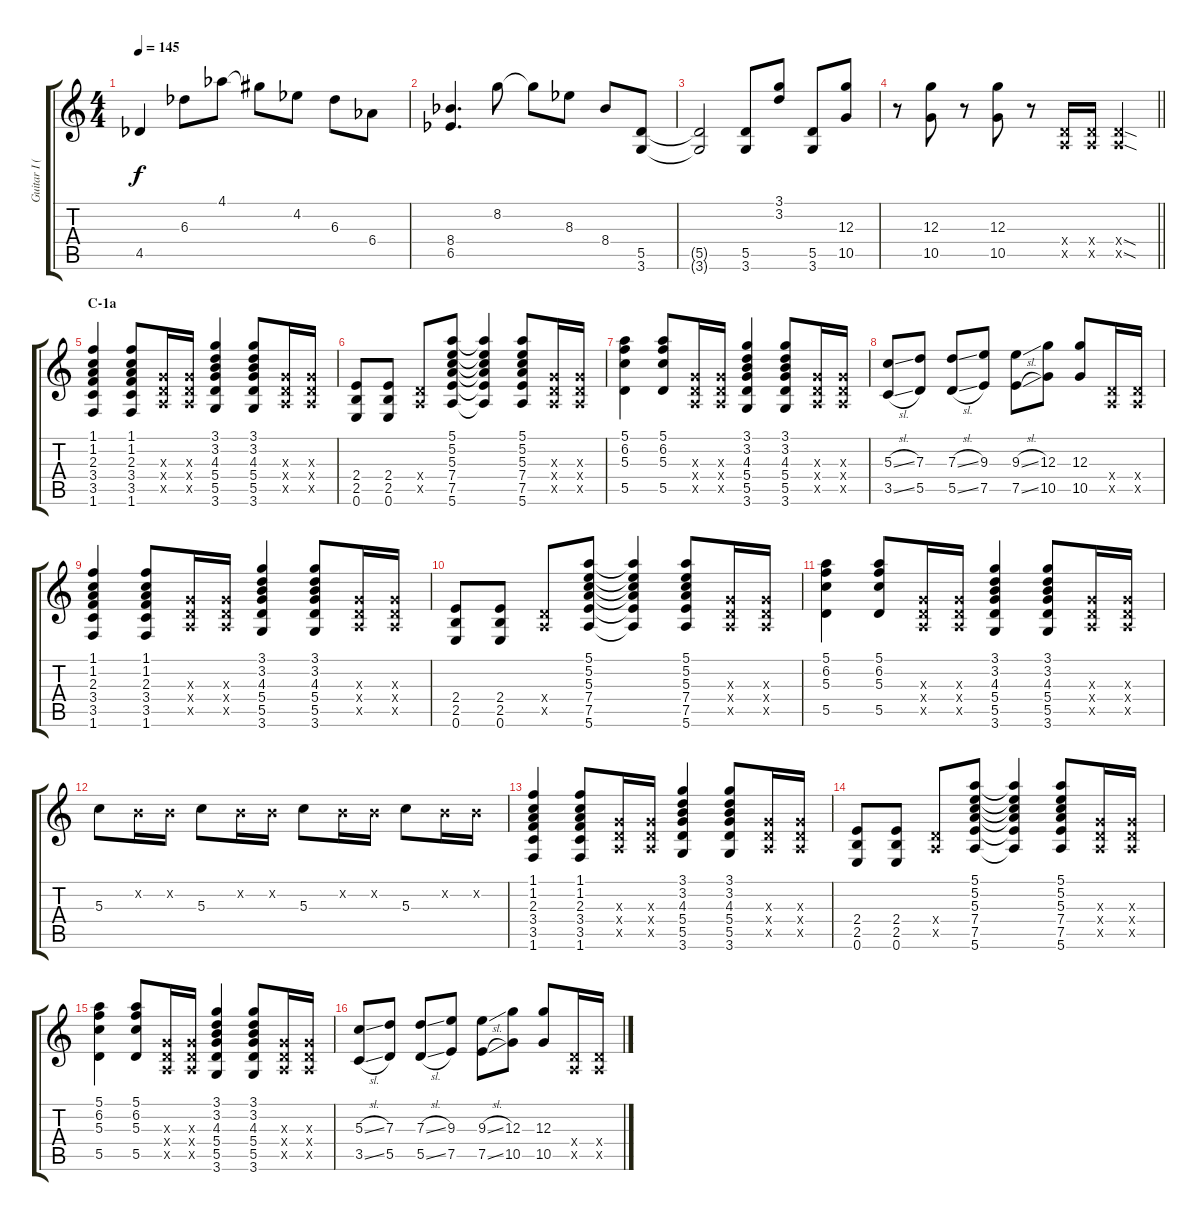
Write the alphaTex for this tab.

\track ("Guitar I (Hirasawa Yui)" "Guitar I (") {instrument overdrivenguitar}
\staff {score tabs}
\tuning (E4 B3 G3 D3 A2 E2) {hide}
\ts (4 4)
\tempo 145
\clef g2
\ks c
4.5{acc b}.4{dy f} 6.3{acc b}.8 4.1{acc b}.8 4.1{t}.8 4.2{acc b}.8 6.3{acc b}.8 6.4{acc b}.8 |
(8.4{acc b} 6.5{acc b}).4{d} 8.2.8 8.2{t}.8 8.3{acc b}.8 8.4{acc b}.8 (5.5 3.6).8 |
(5.5{t} 3.6{t}).2 (5.5 3.6).8 (3.1 3.2).8 (5.5 3.6).8 (12.3 10.5).8 |
\barLineRight lightlight
r.8 (12.3 10.5).8 r.8 (12.3 10.5).8 r.8 (0.4{x} 0.5{x}).16 (0.4{x} 0.5{x}).16 (0.4{sod x} 0.5{sod x}).4 |
\section ("" "C-1a")
(1.1 1.2 2.3 3.4 3.5 1.6).4 (1.1 1.2 2.3 3.4 3.5 1.6).8 (0.3{x} 0.4{x} 0.5{x}).16 (0.3{x} 0.4{x} 0.5{x}).16 (3.1 3.2 4.3 5.4 5.5 3.6).4 (3.1 3.2 4.3 5.4 5.5 3.6).8 (0.3{x} 0.4{x} 0.5{x}).16 (0.3{x} 0.4{x} 0.5{x}).16 |
(2.4 2.5 0.6).8 (2.4 2.5 0.6).8 (0.4{x} 0.5{x}).8 (5.1 5.2 5.3 7.4 7.5 5.6).8 (5.1{t} 5.2{t} 5.3{t} 7.4{t} 7.5{t} 5.6{t}).4 (5.1 5.2 5.3 7.4 7.5 5.6).8 (0.3{x} 0.4{x} 0.5{x}).16 (0.3{x} 0.4{x} 0.5{x}).16 |
(5.1 6.2 5.3 5.5).4 (5.1 6.2 5.3 5.5).8 (0.3{x} 0.4{x} 0.5{x}).16 (0.3{x} 0.4{x} 0.5{x}).16 (3.1 3.2 4.3 5.4 5.5 3.6).4 (3.1 3.2 4.3 5.4 5.5 3.6).8 (0.3{x} 0.4{x} 0.5{x}).16 (0.3{x} 0.4{x} 0.5{x}).16 |
(5.3{sl} 3.5{sl}).8 (7.3 5.5).8 (7.3{sl} 5.5{sl}).8 (9.3 7.5).8 (9.3{sl} 7.5{sl}).8 (12.3 10.5).8 (12.3 10.5).8 (0.4{x} 0.5{x}).16 (0.4{x} 0.5{x}).16 |
(1.1 1.2 2.3 3.4 3.5 1.6).4 (1.1 1.2 2.3 3.4 3.5 1.6).8 (0.3{x} 0.4{x} 0.5{x}).16 (0.3{x} 0.4{x} 0.5{x}).16 (3.1 3.2 4.3 5.4 5.5 3.6).4 (3.1 3.2 4.3 5.4 5.5 3.6).8 (0.3{x} 0.4{x} 0.5{x}).16 (0.3{x} 0.4{x} 0.5{x}).16 |
(2.4 2.5 0.6).8 (2.4 2.5 0.6).8 (0.4{x} 0.5{x}).8 (5.1 5.2 5.3 7.4 7.5 5.6).8 (5.1{t} 5.2{t} 5.3{t} 7.4{t} 7.5{t} 5.6{t}).4 (5.1 5.2 5.3 7.4 7.5 5.6).8 (0.3{x} 0.4{x} 0.5{x}).16 (0.3{x} 0.4{x} 0.5{x}).16 |
(5.1 6.2 5.3 5.5).4 (5.1 6.2 5.3 5.5).8 (0.3{x} 0.4{x} 0.5{x}).16 (0.3{x} 0.4{x} 0.5{x}).16 (3.1 3.2 4.3 5.4 5.5 3.6).4 (3.1 3.2 4.3 5.4 5.5 3.6).8 (0.3{x} 0.4{x} 0.5{x}).16 (0.3{x} 0.4{x} 0.5{x}).16 |
5.3.8 0.2{x}.16 0.2{x}.16 5.3.8 0.2{x}.16 0.2{x}.16 5.3.8 0.2{x}.16 0.2{x}.16 5.3.8 0.2{x}.16 0.2{x}.16 |
(1.1 1.2 2.3 3.4 3.5 1.6).4 (1.1 1.2 2.3 3.4 3.5 1.6).8 (0.3{x} 0.4{x} 0.5{x}).16 (0.3{x} 0.4{x} 0.5{x}).16 (3.1 3.2 4.3 5.4 5.5 3.6).4 (3.1 3.2 4.3 5.4 5.5 3.6).8 (0.3{x} 0.4{x} 0.5{x}).16 (0.3{x} 0.4{x} 0.5{x}).16 |
(2.4 2.5 0.6).8 (2.4 2.5 0.6).8 (0.4{x} 0.5{x}).8 (5.1 5.2 5.3 7.4 7.5 5.6).8 (5.1{t} 5.2{t} 5.3{t} 7.4{t} 7.5{t} 5.6{t}).4 (5.1 5.2 5.3 7.4 7.5 5.6).8 (0.3{x} 0.4{x} 0.5{x}).16 (0.3{x} 0.4{x} 0.5{x}).16 |
(5.1 6.2 5.3 5.5).4 (5.1 6.2 5.3 5.5).8 (0.3{x} 0.4{x} 0.5{x}).16 (0.3{x} 0.4{x} 0.5{x}).16 (3.1 3.2 4.3 5.4 5.5 3.6).4 (3.1 3.2 4.3 5.4 5.5 3.6).8 (0.3{x} 0.4{x} 0.5{x}).16 (0.3{x} 0.4{x} 0.5{x}).16 |
(5.3{sl} 3.5{sl}).8 (7.3 5.5).8 (7.3{sl} 5.5{sl}).8 (9.3 7.5).8 (9.3{sl} 7.5{sl}).8 (12.3 10.5).8 (12.3 10.5).8 (0.4{x} 0.5{x}).16 (0.4{x} 0.5{x}).16
